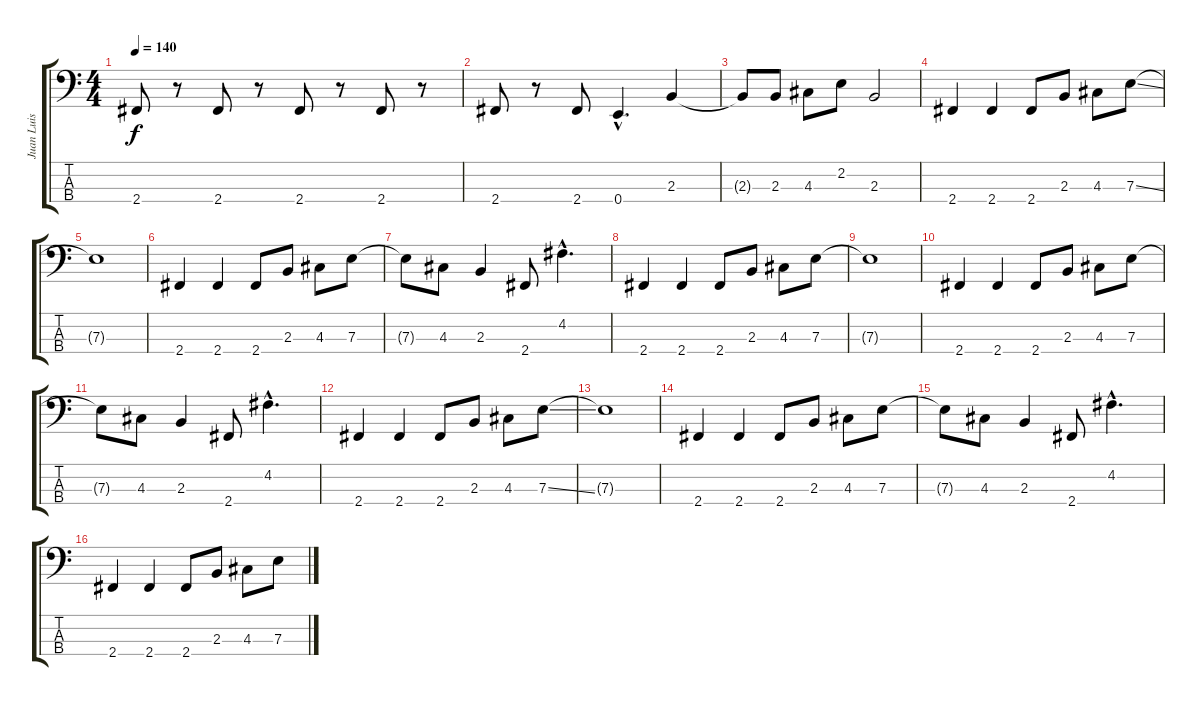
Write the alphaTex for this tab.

\track ("Juan Luis Serrano" "Juan Luis ") {instrument electricbasspick}
\staff {score tabs}
\tuning (G2 D2 A1 E1) {hide}
\ts (4 4)
\tempo 140
\clef f4
\ks c
2.4.8{dy f} r.8 2.4.8 r.8 2.4.8 r.8 2.4.8 r.8 |
2.4.8 r.8 2.4.8 0.4{hac}.4{d} 2.3.4 |
2.3{t}.8 2.3.8 4.3.8 2.2.8 2.3.2 |
2.4.4 2.4.4 2.4.8 2.3.8 4.3.8 7.3{ss}.8 |
7.3{t}.1 |
2.4.4 2.4.4 2.4.8 2.3.8 4.3.8 7.3.8 |
7.3{t}.8 4.3.8 2.3.4 2.4.8 4.2{hac}.4{d} |
2.4.4 2.4.4 2.4.8 2.3.8 4.3.8 7.3.8 |
7.3{t}.1 |
2.4.4 2.4.4 2.4.8 2.3.8 4.3.8 7.3.8 |
7.3{t}.8 4.3.8 2.3.4 2.4.8 4.2{hac}.4{d} |
2.4.4 2.4.4 2.4.8 2.3.8 4.3.8 7.3{ss}.8 |
7.3{t}.1 |
2.4.4 2.4.4 2.4.8 2.3.8 4.3.8 7.3.8 |
7.3{t}.8 4.3.8 2.3.4 2.4.8 4.2{hac}.4{d} |
2.4.4 2.4.4 2.4.8 2.3.8 4.3.8 7.3.8
